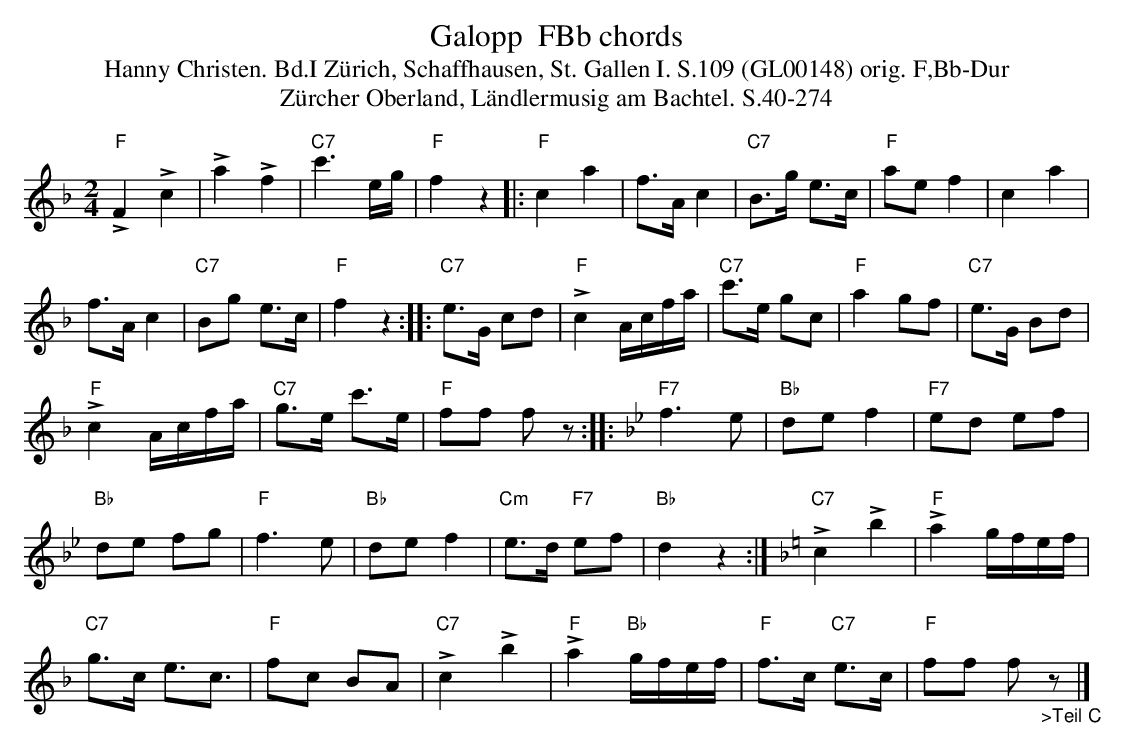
X:1
T: Galopp  FBb chords
T:Hanny Christen. Bd.I Zürich, Schaffhausen, St. Gallen I. S.109 (GL00148) orig. F,Bb-Dur
T: Z\"urcher Oberland, L\"andlermusig am Bachtel. S.40-274
M:2/4
L:1/16
K:F %%MIDI gchordon
"F"!>!F4!>!c4 | !>!a4 !>!f4 | "C7"c'6eg | "F"f4z4 |: "F"c4a4 | f3A c4 | "C7"B3g e3c | "F"a2e2f4 | c4a4 |
f3Ac4 | "C7"B2g2 e3c | "F"f4z4 :: "C7"e3G c2d2 | "F"!>!c4 Acfa | "C7"c'3e g2c2 | "F"a4g2f2 | "C7"e3G B2d2 |
"F"!>!c4 Acfa | "C7"g3e c'3e | "F"f2f2 f2z2 :: [K:Bb] "F7"f6e2 | "Bb"d2e2f4 | "F7"e2d2 e2f2 |
"Bb"d2e2 f2g2 | "F"f6e2 | "Bb"d2e2f4 | "Cm"e3d "F7"e2f2 | "Bb"d4z4 :|  [K:F] "C7"!>!c4!>!b4 | "F"!>!a4 gfef |
"C7"g3c e3c3 | "F"f2c2 B2A2 | "C7"!>!c4!>!b4 | "F"!>!a4 "Bb"gfef | "F"f3c "C7"e3c | "F"f2f2 f2"_>Teil C"z2 |]
